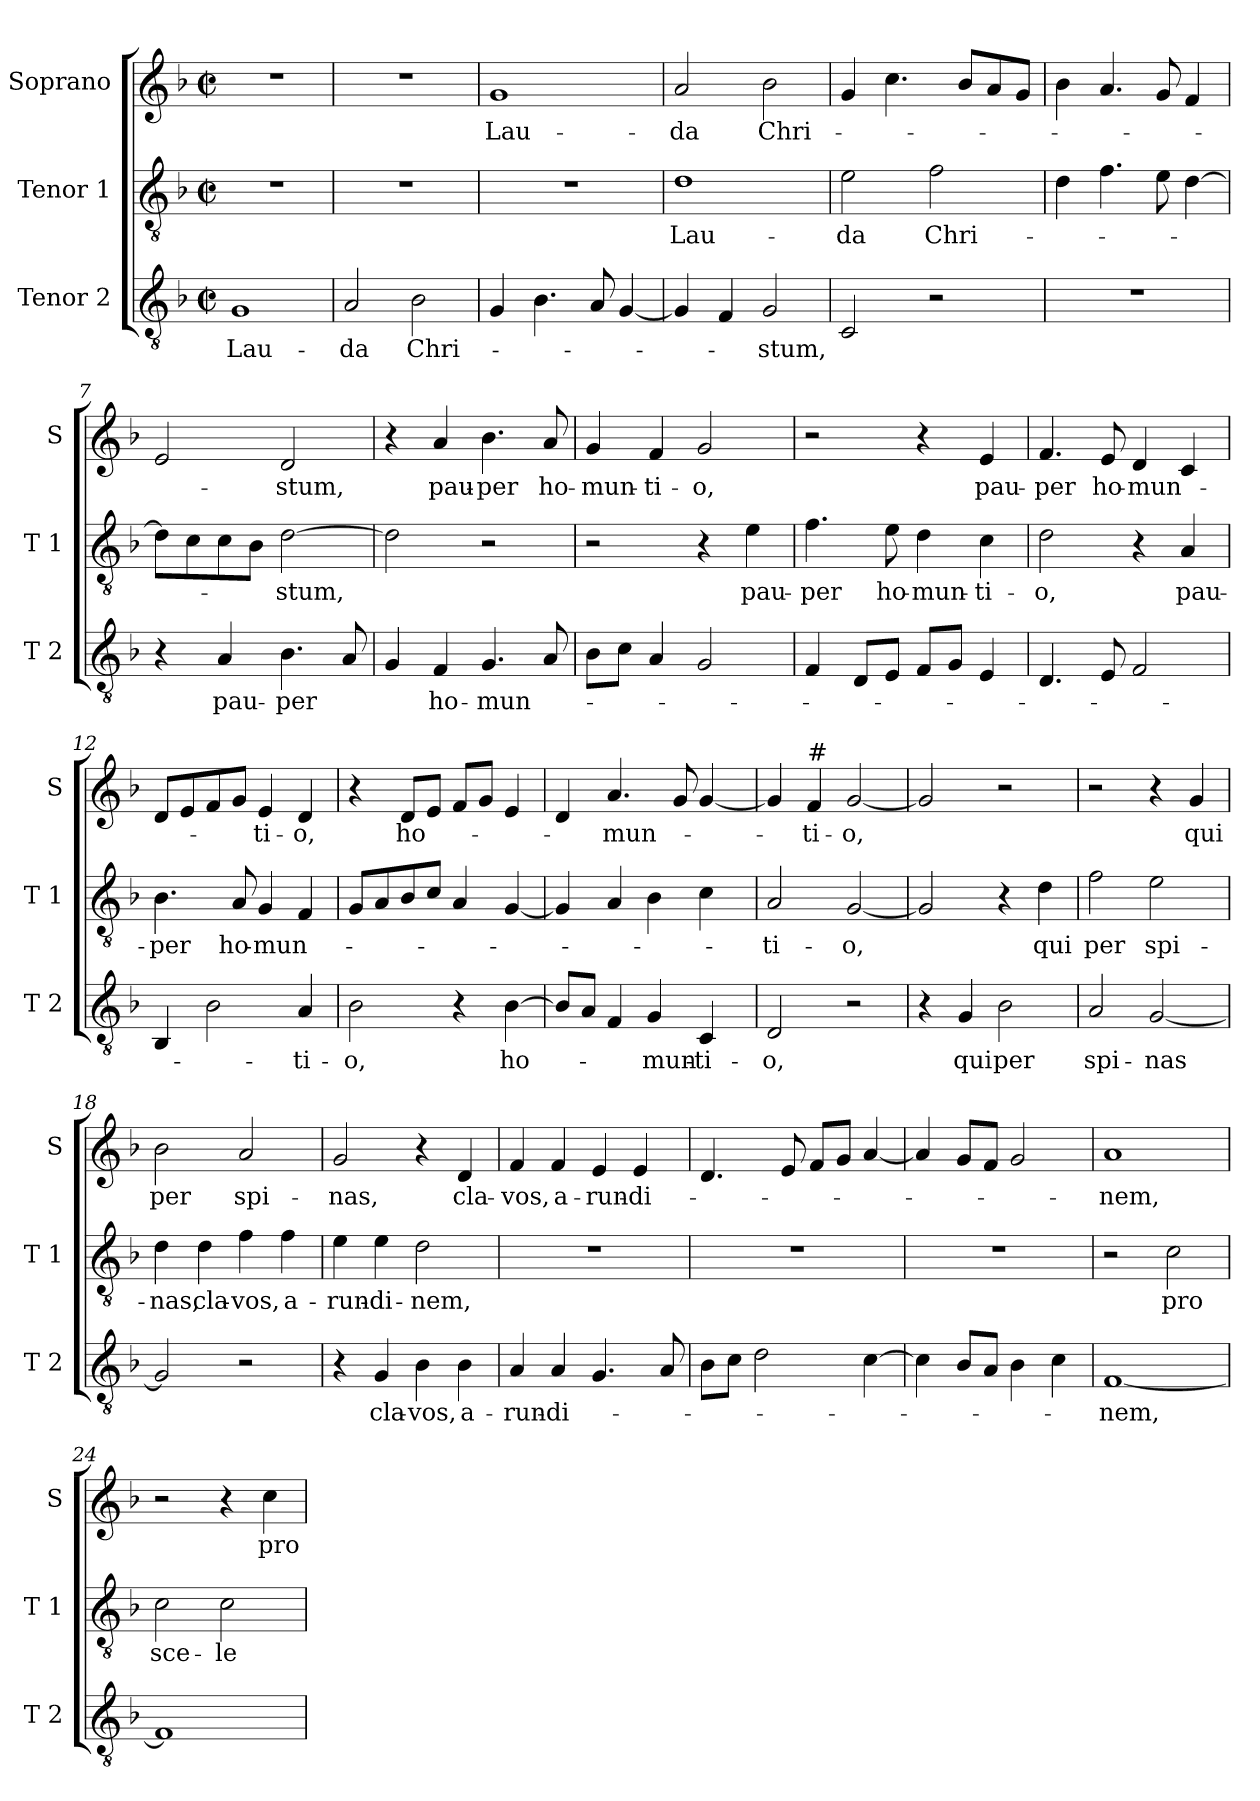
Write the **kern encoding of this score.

**kern	**text	**kern	**text	**kern	**text
*part3	*part3	*part2	*part2	*part1	*part1
*staff3	*staff3	*staff2	*staff2	*staff1	*staff1
*I"Tenor 2	*	*I"Tenor 1	*	*I"Soprano	*
*I'T 2	*	*I'T 1	*	*I'S	*
*clefGv2	*	*clefGv2	*	*clefG2	*
*k[b-]	*	*k[b-]	*	*k[b-]	*
*F:	*	*F:	*	*F:	*
*M2/2	*	*M2/2	*	*M2/2	*
*met(c|)	*	*met(c|)	*	*met(c|)	*
=1	=1	=1	=1	=1	=1
!	!LO:LY:b	!	!	!	!
1G	Lau-	1r	.	1r	.
=2	=2	=2	=2	=2	=2
!	!LO:LY:b	!	!	!	!
2A/	-da	1r	.	1r	.
!	!LO:LY:b	!	!	!	!
2B-\	Chri-	.	.	.	.
=3	=3	=3	=3	=3	=3
!	!	!	!	!	!LO:LY:b
4G/	.	1r	.	1g	Lau-
4.B-\	.	.	.	.	.
8A/	.	.	.	.	.
[4G/	.	.	.	.	.
=4	=4	=4	=4	=4	=4
!	!	!	!LO:LY:b	!	!LO:LY:b
4G/]	.	1d	Lau-	2a/	-da
4F/	.	.	.	.	.
!	!LO:LY:b	!	!	!	!LO:LY:b
2G/	-stum,	.	.	2b-\	Chri-
=5	=5	=5	=5	=5	=5
!	!	!	!LO:LY:b	!	!
2C/	.	2e\	-da	4g/	.
.	.	.	.	4.cc\	.
!	!	!	!LO:LY:b	!	!
2r	.	2f\	Chri-	.	.
.	.	.	.	8b-/L	.
.	.	.	.	8a/	.
.	.	.	.	8g/J	.
=6	=6	=6	=6	=6	=6
1r	.	4d\	.	4b-\	.
.	.	4.f\	.	4.a/	.
.	.	8e\	.	8g/	.
.	.	[4d\	.	4f/	.
!!LO:LB:g=z
=7	=7	=7	=7	=7	=7
4r	.	8d\L]	.	2e/	.
.	.	8c\	.	.	.
!	!LO:LY:b	!	!	!	!
4A/	pau-	8c\	.	.	.
.	.	8B-\J	.	.	.
!	!LO:LY:b	!	!LO:LY:b	!	!LO:LY:b
4.B-\	-per	[2d\	-stum,	2d/	-stum,
8A/	.	.	.	.	.
=8	=8	=8	=8	=8	=8
4G/	.	2d\]	.	4r	.
!	!LO:LY:b	!	!	!	!LO:LY:b
4F/	ho-	.	.	4a/	pau-
!	!LO:LY:b	!	!	!	!LO:LY:b
4.G/	-mun-	2r	.	4.b-\	-per
!	!	!	!	!	!LO:LY:b
8A/	.	.	.	8a/	ho-
=9	=9	=9	=9	=9	=9
!	!	!	!	!	!LO:LY:b
8B-\L	.	2r	.	4g/	-mun-
8c\J	.	.	.	.	.
!	!	!	!	!	!LO:LY:b
4A/	.	.	.	4f/	-ti-
!	!	!	!	!	!LO:LY:b
2G/	.	4r	.	2g/	-o,
!	!	!	!LO:LY:b	!	!
.	.	4e\	pau-	.	.
=10	=10	=10	=10	=10	=10
!	!	!	!LO:LY:b	!	!
4F/	.	4.f\	-per	2r	.
8D/L	.	.	.	.	.
!	!	!	!LO:LY:b	!	!
8E/J	.	8e\	ho-	.	.
!	!	!	!LO:LY:b	!	!
8F/L	.	4d\	-mun-	4r	.
8G/J	.	.	.	.	.
!	!	!	!LO:LY:b	!	!LO:LY:b
4E/	.	4c\	-ti-	4e/	pau-
=11	=11	=11	=11	=11	=11
!	!	!	!LO:LY:b	!	!LO:LY:b
4.D/	.	2d\	-o,	4.f/	-per
!	!	!	!	!	!LO:LY:b
8E/	.	.	.	8e/	ho-
!	!	!	!	!	!LO:LY:b
2F/	.	4r	.	4d/	-mun-
!	!	!	!LO:LY:b	!	!
.	.	4A/	pau-	4c/	.
=12	=12	=12	=12	=12	=12
!	!	!	!LO:LY:b	!	!
4BB-/	.	4.B-\	-per	8d/L	.
.	.	.	.	8e/	.
2B-\	.	.	.	8f/	.
!	!	!	!LO:LY:b	!	!
.	.	8A/	ho-	8g/J	.
!	!	!	!LO:LY:b	!	!LO:LY:b
.	.	4G/	-mun-	4e/	-ti-
!	!LO:LY:b	!	!	!	!LO:LY:b
4A/	-ti-	4F/	.	4d/	-o,
!!LO:LB:g=z
=13	=13	=13	=13	=13	=13
!	!LO:LY:b	!	!	!	!
2B-\	-o,	8G/L	.	4r	.
.	.	8A/	.	.	.
!	!	!	!	!	!LO:LY:b
.	.	8B-/	.	8d/L	ho-
.	.	8c/J	.	8e/J	.
4r	.	4A/	.	8f/L	.
.	.	.	.	8g/J	.
!	!LO:LY:b	!	!	!	!
[4B-\	ho-	[4G/	.	4e/	.
=14	=14	=14	=14	=14	=14
8B-/L]	.	4G/]	.	4d/	.
8A/J	.	.	.	.	.
!	!	!	!	!	!LO:LY:b
4F/	.	4A/	.	4.a/	-mun-
!	!LO:LY:b	!	!	!	!
4G/	-mun-	4B-\	.	.	.
.	.	.	.	8g/	.
!	!LO:LY:b	!	!	!	!
4C/	-ti-	4c\	.	[4g/	.
=15	=15	=15	=15	=15	=15
!	!LO:LY:b	!	!LO:LY:b	!	!
2D/	-o,	2A/	-ti-	4g/]	.
!	!	!	!	!LO:TX:a:t=#	!
!	!	!	!	!	!LO:LY:b
.	.	.	.	4f/	-ti-
!	!	!	!LO:LY:b	!	!LO:LY:b
2r	.	[2G/	-o,	[2g/	-o,
=16	=16	=16	=16	=16	=16
4r	.	2G/]	.	2g/]	.
!	!LO:LY:b	!	!	!	!
4G/	qui	.	.	.	.
!	!LO:LY:b	!	!	!	!
2B-\	per	4r	.	2r	.
!	!	!	!LO:LY:b	!	!
.	.	4d\	qui	.	.
=17	=17	=17	=17	=17	=17
!	!LO:LY:b	!	!LO:LY:b	!	!
2A/	spi-	2f\	per	2r	.
!	!LO:LY:b	!	!LO:LY:b	!	!
[2G/	-nas	2e\	spi-	4r	.
!	!	!	!	!	!LO:LY:b
.	.	.	.	4g/	qui
=18	=18	=18	=18	=18	=18
!	!	!	!LO:LY:b	!	!LO:LY:b
2G/]	.	4d\	-nas,	2b-\	per
!	!	!	!LO:LY:b	!	!
.	.	4d\	cla-	.	.
!	!	!	!LO:LY:b	!	!LO:LY:b
2r	.	4f\	-vos,	2a/	spi-
!	!	!	!LO:LY:b	!	!
.	.	4f\	a-	.	.
!!LO:PB:g=z
=19	=19	=19	=19	=19	=19
!	!	!	!LO:LY:b	!	!LO:LY:b
4r	.	4e\	-run-	2g/	-nas,
!	!LO:LY:b	!	!LO:LY:b	!	!
4G/	cla-	4e\	-di-	.	.
!	!LO:LY:b	!	!LO:LY:b	!	!
4B-\	-vos,	2d\	-nem,	4r	.
!	!LO:LY:b	!	!	!	!LO:LY:b
4B-\	a-	.	.	4d/	cla-
=20	=20	=20	=20	=20	=20
!	!LO:LY:b	!	!	!	!LO:LY:b
4A/	-run-	1r	.	4f/	-vos,
!	!LO:LY:b	!	!	!	!LO:LY:b
4A/	-di-	.	.	4f/	a-
!	!	!	!	!	!LO:LY:b
4.G/	.	.	.	4e/	-run-
!	!	!	!	!	!LO:LY:b
.	.	.	.	4e/	-di-
8A/	.	.	.	.	.
=21	=21	=21	=21	=21	=21
8B-\L	.	1r	.	4.d/	.
8c\J	.	.	.	.	.
2d\	.	.	.	.	.
.	.	.	.	8e/	.
.	.	.	.	8f/L	.
.	.	.	.	8g/J	.
[4c\	.	.	.	[4a/	.
=22	=22	=22	=22	=22	=22
4c\]	.	1r	.	4a/]	.
8B-/L	.	.	.	8g/L	.
8A/J	.	.	.	8f/J	.
4B-\	.	.	.	2g/	.
4c\	.	.	.	.	.
=23	=23	=23	=23	=23	=23
!	!LO:LY:b	!	!	!	!LO:LY:b
[1F	-nem,	2r	.	1a	-nem,
!	!	!	!LO:LY:b	!	!
.	.	2c\	pro	.	.
=24	=24	=24	=24	=24	=24
!	!	!	!LO:LY:b	!	!
1F]	.	2c\	sce-	2r	.
!	!	!	!LO:LY:b	!	!
.	.	2c\	-le-	4r	.
!	!	!	!	!	!LO:LY:b
.	.	.	.	4cc\	pro
=	=	=	=	=	=
*-	*-	*-	*-	*-	*-
